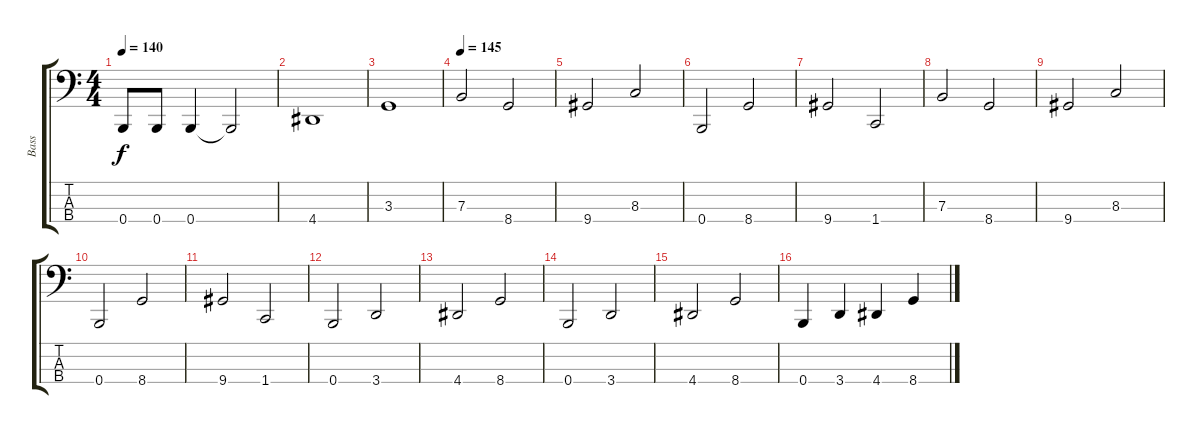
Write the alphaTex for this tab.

\track ("Bass" "Bass") {instrument electricbasspick}
\staff {score tabs}
\tuning (D2 A1 E1 B0) {hide}
\ts (4 4)
\tempo 140
\clef f4
\ks c
0.4{t}.8{dy f} 0.4.8 0.4.4 0.4{t}.2 |
4.4.1 |
3.3.1 |
\tempo 145
7.3.2 8.4.2 |
9.4.2 8.3.2 |
0.4.2 8.4.2 |
9.4.2 1.4.2 |
7.3.2 8.4.2 |
9.4.2 8.3.2 |
0.4.2 8.4.2 |
9.4.2 1.4.2 |
0.4.2 3.4.2 |
4.4.2 8.4.2 |
0.4.2 3.4.2 |
4.4.2 8.4.2 |
0.4.4 3.4.4 4.4.4 8.4.4
